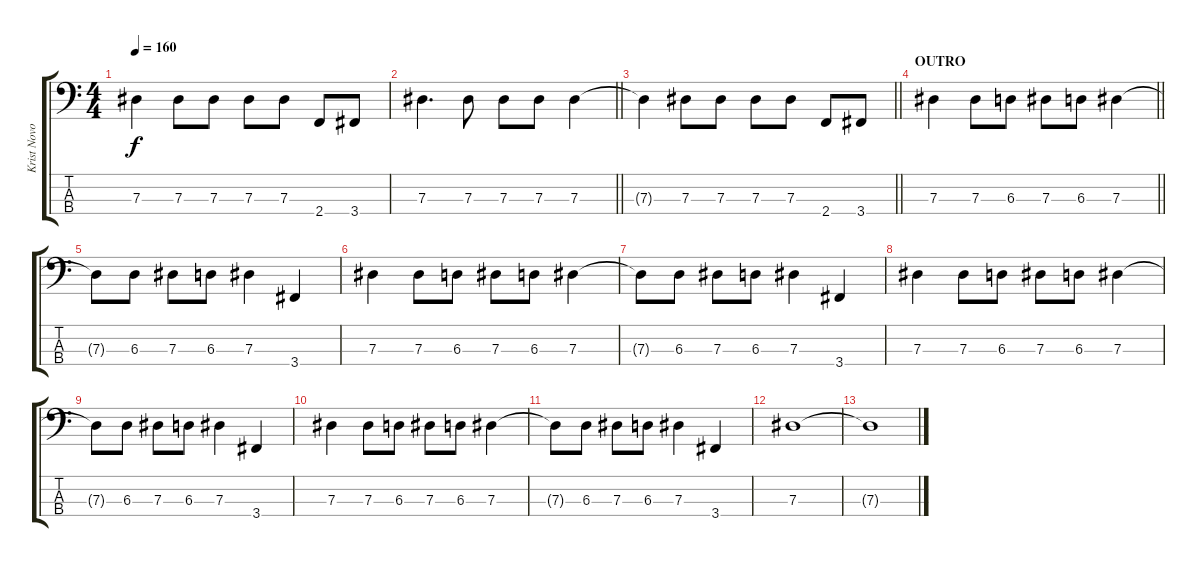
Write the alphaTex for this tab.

\track ("Krist Novoselic" "Krist Novo") {instrument electricbassfinger}
\staff {score tabs}
\tuning (Gb2 Db2 Ab1 Eb1) {hide}
\ts (4 4)
\tempo 160
\clef f4
\ks c
7.3{t}.4{dy f} 7.3.8 7.3.8 7.3.8 7.3.8 2.4.8 3.4.8 |
\barLineRight lightlight
7.3.4{d} 7.3.8 7.3.8 7.3.8 7.3.4 |
\barLineRight lightlight
7.3{t}.4 7.3.8 7.3.8 7.3.8 7.3.8 2.4.8 3.4.8 |
\section ("" "OUTRO")
\barLineRight lightlight
7.3.4 7.3.8 6.3.8 7.3.8 6.3.8 7.3.4 |
7.3{t}.8 6.3.8 7.3.8 6.3.8 7.3.4 3.4.4 |
7.3.4 7.3.8 6.3.8 7.3.8 6.3.8 7.3.4 |
7.3{t}.8 6.3.8 7.3.8 6.3.8 7.3.4 3.4.4 |
7.3.4 7.3.8 6.3.8 7.3.8 6.3.8 7.3.4 |
7.3{t}.8 6.3.8 7.3.8 6.3.8 7.3.4 3.4.4 |
7.3.4 7.3.8 6.3.8 7.3.8 6.3.8 7.3.4 |
7.3{t}.8 6.3.8 7.3.8 6.3.8 7.3.4 3.4.4 |
7.3.1 |
7.3{t}.1
